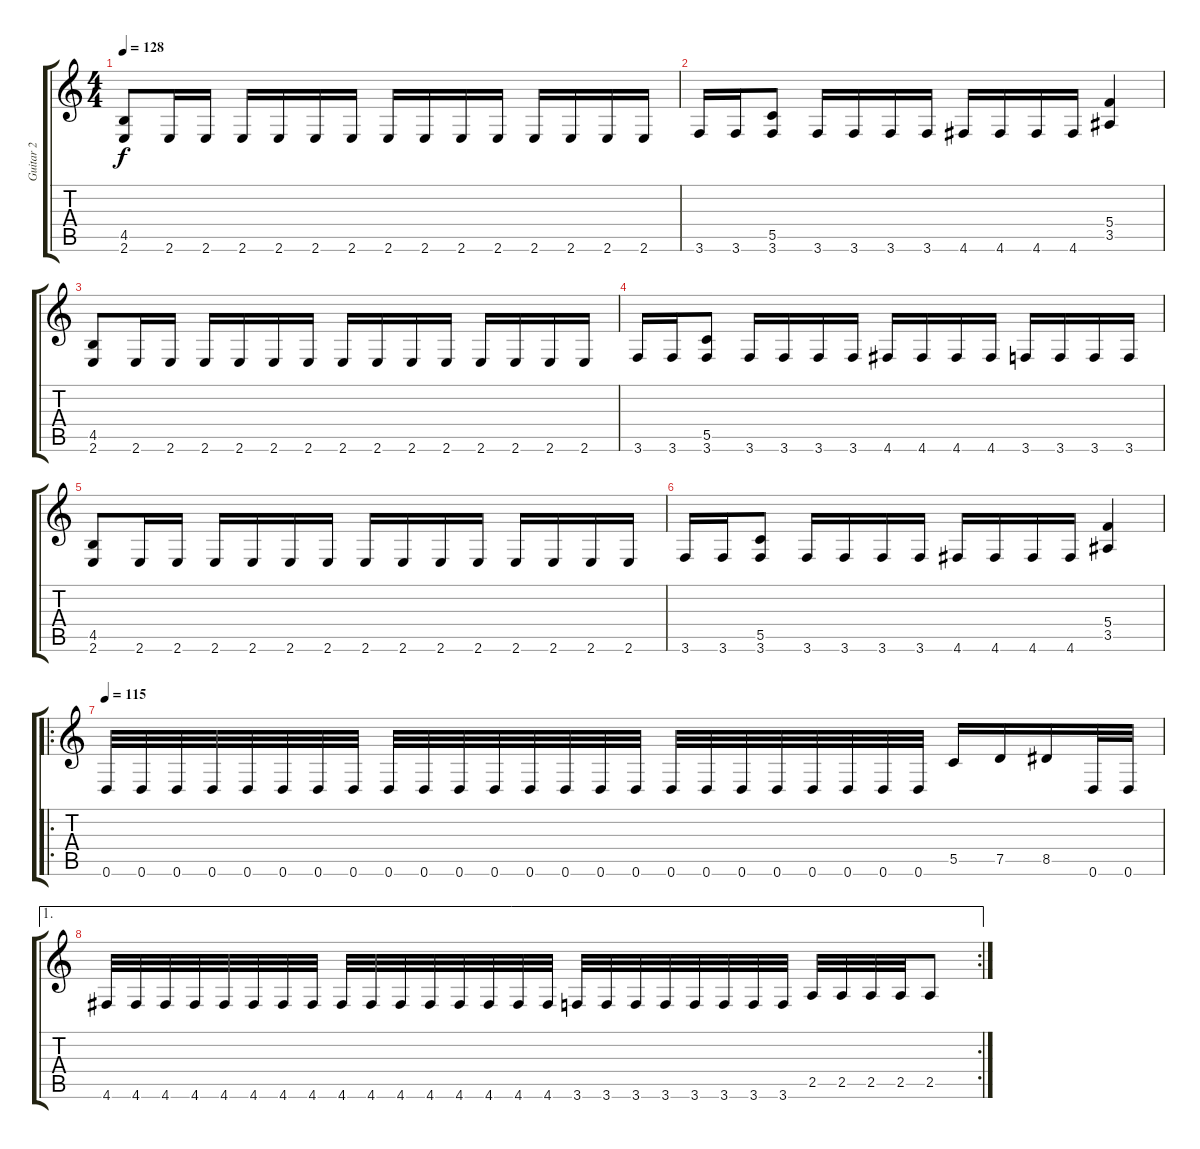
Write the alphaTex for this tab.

\track ("Guitar 2" "Guitar 2") {instrument overdrivenguitar}
\staff {score tabs}
\tuning (D4 A3 F3 C3 G2 D2) {hide}
\ts (4 4)
\tempo 128
\clef g2
\ks c
(4.5 2.6).8{dy f} 2.6.16 2.6.16 2.6.16 2.6.16 2.6.16 2.6.16 2.6.16 2.6.16 2.6.16 2.6.16 2.6.16 2.6.16 2.6.16 2.6.16 |
3.6.16 3.6.16 (5.5 3.6).8 3.6.16 3.6.16 3.6.16 3.6.16 4.6.16 4.6.16 4.6.16 4.6.16 (5.4 3.5).4 |
(4.5 2.6).8 2.6.16 2.6.16 2.6.16 2.6.16 2.6.16 2.6.16 2.6.16 2.6.16 2.6.16 2.6.16 2.6.16 2.6.16 2.6.16 2.6.16 |
3.6.16 3.6.16 (5.5 3.6).8 3.6.16 3.6.16 3.6.16 3.6.16 4.6.16 4.6.16 4.6.16 4.6.16 3.6.16 3.6.16 3.6.16 3.6.16 |
(4.5 2.6).8 2.6.16 2.6.16 2.6.16 2.6.16 2.6.16 2.6.16 2.6.16 2.6.16 2.6.16 2.6.16 2.6.16 2.6.16 2.6.16 2.6.16 |
3.6.16 3.6.16 (5.5 3.6).8 3.6.16 3.6.16 3.6.16 3.6.16 4.6.16 4.6.16 4.6.16 4.6.16 (5.4 3.5).4 |
\ro
\tempo 115
0.6.32 0.6.32 0.6.32 0.6.32 0.6.32 0.6.32 0.6.32 0.6.32 0.6.32 0.6.32 0.6.32 0.6.32 0.6.32 0.6.32 0.6.32 0.6.32 0.6.32 0.6.32 0.6.32 0.6.32 0.6.32 0.6.32 0.6.32 0.6.32 5.5.16 7.5.16 8.5.16 0.6.32 0.6.32 |
\ae 1
\rc 2
4.6.32 4.6.32 4.6.32 4.6.32 4.6.32 4.6.32 4.6.32 4.6.32 4.6.32 4.6.32 4.6.32 4.6.32 4.6.32 4.6.32 4.6.32 4.6.32 3.6.32 3.6.32 3.6.32 3.6.32 3.6.32 3.6.32 3.6.32 3.6.32 2.5.32 2.5.32 2.5.32 2.5.32 2.5.8
